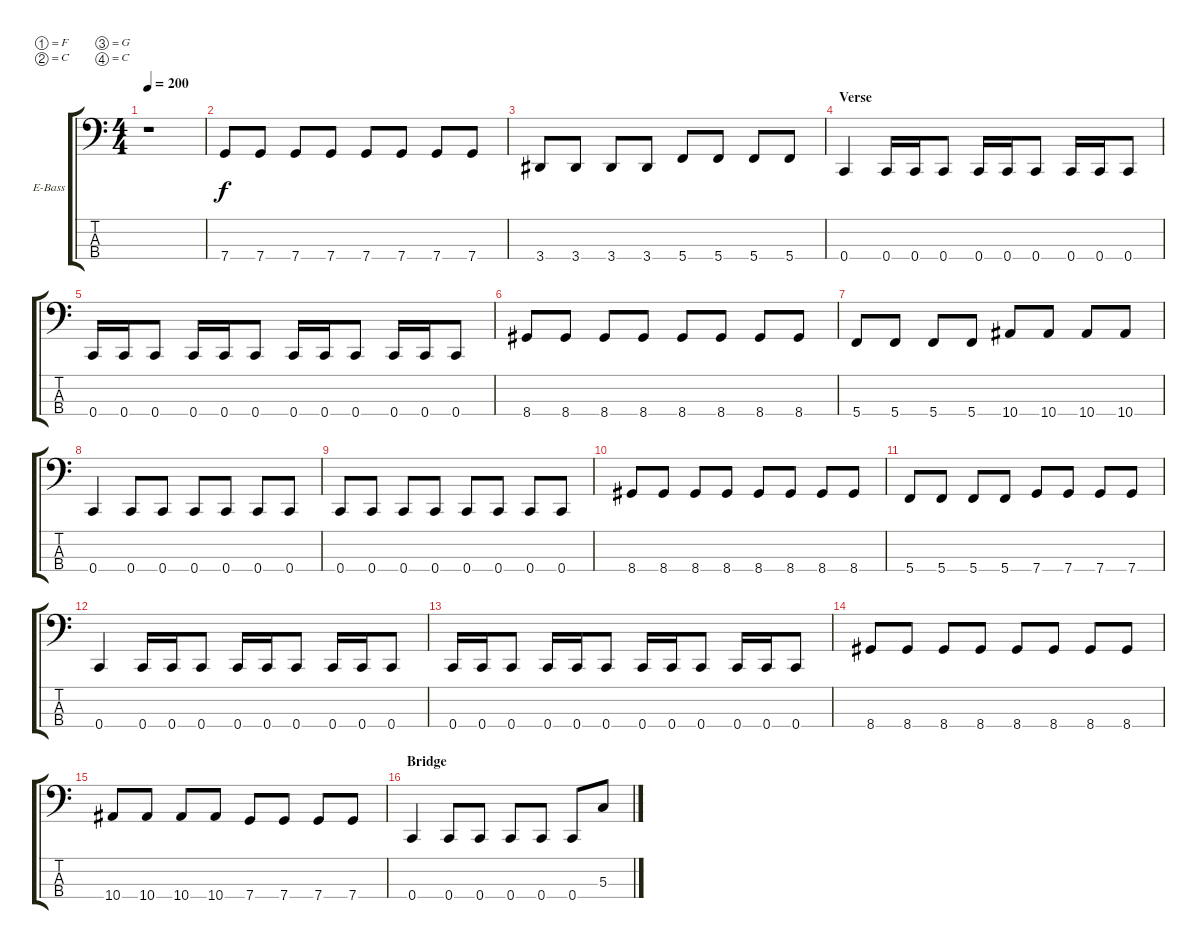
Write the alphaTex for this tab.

\defaultSystemsLayout 4
\bracketExtendMode groupsimilarinstruments
\firstSystemTrackNameOrientation horizontal
\otherSystemsTrackNameOrientation horizontal
\track ("Electric Bass" "E-Bass") {instrument electricbassfinger}
\staff {score tabs}
\tuning (F2 C2 G1 C1)
\ts (4 4)
\tempo 200
\clef f4
\ks c
r.1{dy f} |
7.4.8 7.4.8 7.4.8 7.4.8 7.4.8 7.4.8 7.4.8 7.4.8 |
3.4.8 3.4.8 3.4.8 3.4.8 5.4.8 5.4.8 5.4.8 5.4.8 |
\section ("" "Verse")
0.4.4 0.4.16 0.4.16 0.4.8 0.4.16 0.4.16 0.4.8 0.4.16 0.4.16 0.4.8 |
0.4.16 0.4.16 0.4.8 0.4.16 0.4.16 0.4.8 0.4.16 0.4.16 0.4.8 0.4.16 0.4.16 0.4.8 |
8.4.8 8.4.8 8.4.8 8.4.8 8.4.8 8.4.8 8.4.8 8.4.8 |
5.4.8 5.4.8 5.4.8 5.4.8 10.4.8 10.4.8 10.4.8 10.4.8 |
0.4.4 0.4.8 0.4.8 0.4.8 0.4.8 0.4.8 0.4.8 |
0.4.8 0.4.8 0.4.8 0.4.8 0.4.8 0.4.8 0.4.8 0.4.8 |
8.4.8 8.4.8 8.4.8 8.4.8 8.4.8 8.4.8 8.4.8 8.4.8 |
5.4.8 5.4.8 5.4.8 5.4.8 7.4.8 7.4.8 7.4.8 7.4.8 |
0.4.4 0.4.16 0.4.16 0.4.8 0.4.16 0.4.16 0.4.8 0.4.16 0.4.16 0.4.8 |
0.4.16 0.4.16 0.4.8 0.4.16 0.4.16 0.4.8 0.4.16 0.4.16 0.4.8 0.4.16 0.4.16 0.4.8 |
8.4.8 8.4.8 8.4.8 8.4.8 8.4.8 8.4.8 8.4.8 8.4.8 |
10.4.8 10.4.8 10.4.8 10.4.8 7.4.8 7.4.8 7.4.8 7.4.8 |
\section ("" "Bridge")
0.4.4 0.4.8 0.4.8 0.4.8 0.4.8 0.4.8 5.3.8
